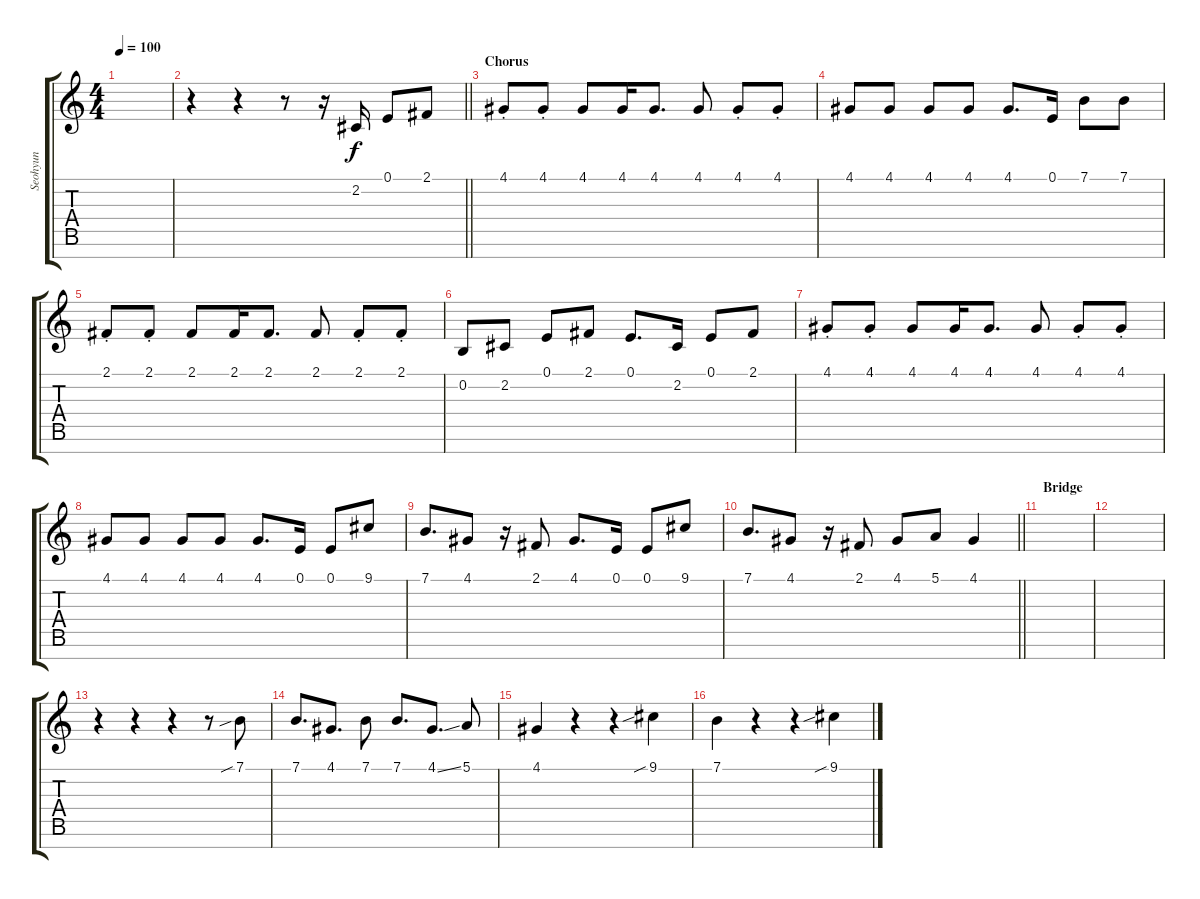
\track ("Seohyun" "Seohyun") {instrument piccolo}
\staff {score tabs}
\tuning (E4 B3 G3 D3 A2 E2 B1) {hide}
\ts (4 4)
\tempo 100
\clef g2
\ks c
|
\barLineRight lightlight
r.4 r.4 r.8 r.16 2.2.16{volume 10} 0.1.8 2.1.8 |
\section ("" "Chorus")
4.1{st}.8 4.1{st}.8 4.1.8 4.1.16 4.1.8{d} 4.1.8 4.1{st}.8 4.1{st}.8 |
4.1.8 4.1.8 4.1.8 4.1.8 4.1.8{d} 0.1.16 7.1.8 7.1.8 |
2.1{st}.8 2.1{st}.8 2.1.8 2.1.16 2.1.8{d} 2.1.8 2.1{st}.8 2.1{st}.8 |
0.2.8 2.2.8 0.1.8 2.1.8 0.1.8{d} 2.2.16 0.1.8 2.1.8 |
4.1{st}.8 4.1{st}.8 4.1.8 4.1.16 4.1.8{d} 4.1.8 4.1{st}.8 4.1{st}.8 |
4.1.8 4.1.8 4.1.8 4.1.8 4.1.8{d} 0.1.16 0.1.8 9.1.8 |
7.1.8{d} 4.1.8 r.16 2.1.8 4.1.8{d} 0.1.16 0.1.8 9.1.8 |
\barLineRight lightlight
7.1.8{d} 4.1.8 r.16 2.1.8 4.1.8 5.1.8 4.1.4 |
\section ("" "Bridge")
|
|
r.4 r.4 r.4 r.8 7.1{sib}.8 |
7.1.8{d} 4.1.8{d} 7.1.8 7.1.8{d} 4.1{ss}.8{d} 5.1.8 |
4.1.4 r.4 r.4 9.1{sib}.4 |
7.1.4 r.4 r.4 9.1{sib}.4
